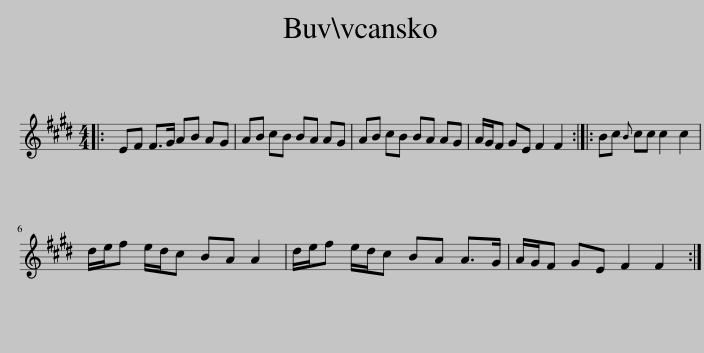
X:1
L:1/8
M:4/4
I:linebreak $
K:E
V:1 treble
V:1
|: EF F>G AB AG | AB cB BA AG | AB cB BA AG | A/G/F GE F2 F2 :: Bc{B} cc c2 c2 |$ %5
 d/e/f e/d/c BA A2 | d/e/f e/d/c BA A>G | A/G/F GE F2 F2 :| %8
